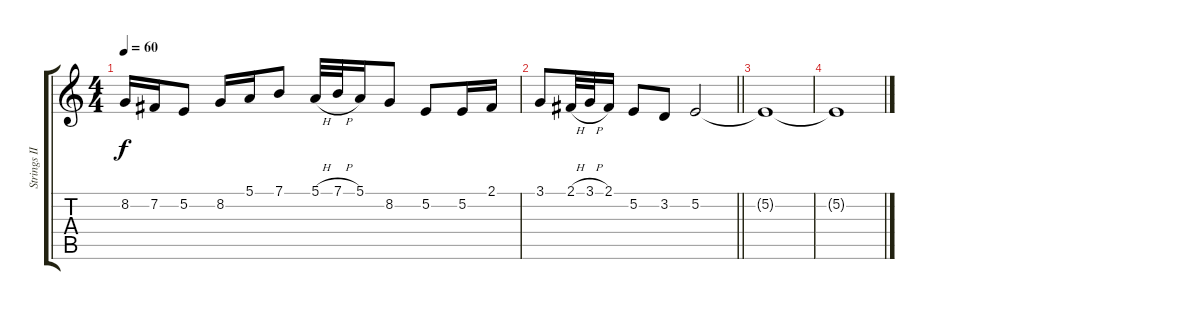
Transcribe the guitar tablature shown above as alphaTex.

\track ("Strings II" "Strings II") {instrument stringensemble2}
\staff {score tabs}
\tuning (E4 B3 G3 D3 A2 E2) {hide}
\ts (4 4)
\tempo 60
\clef g2
\ks c
8.2.16{dy f} 7.2.16 5.2.8 8.2.16 5.1.16 7.1.8 5.1{h}.32 7.1{h}.32 5.1.16 8.2.8 5.2.8 5.2.16 2.1.16 |
\barLineRight lightlight
3.1.8 2.1{h}.32 3.1{h}.32 2.1.16 5.2.8 3.2.8 5.2.2 |
5.2{t}.1 |
5.2{t}.1
